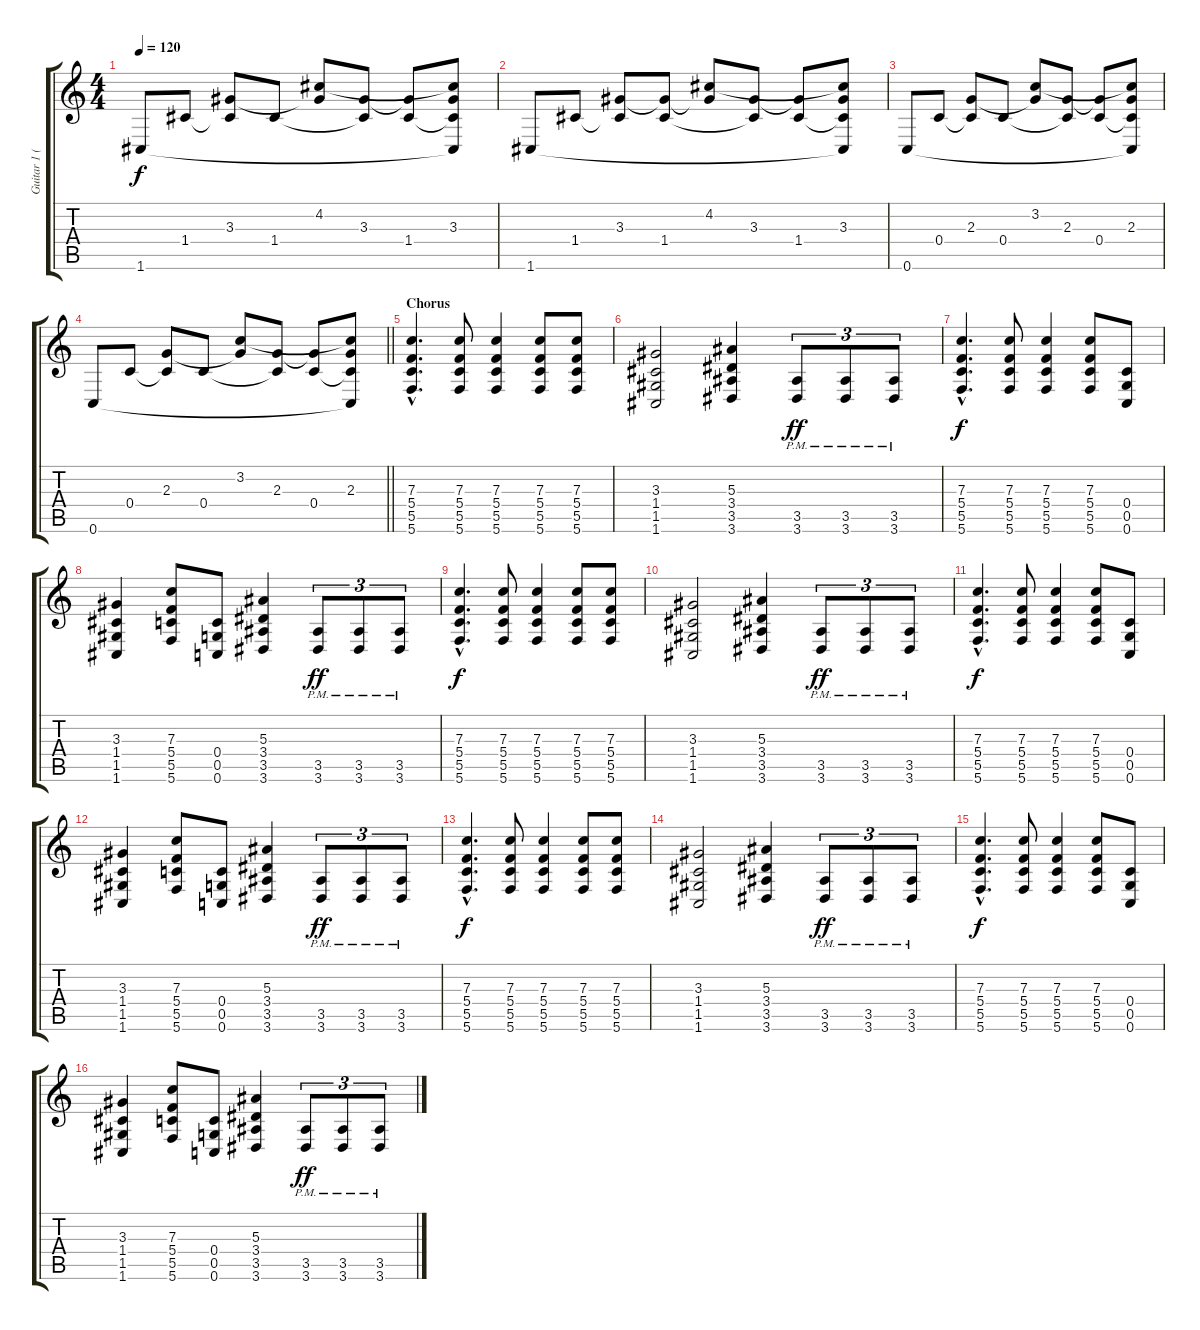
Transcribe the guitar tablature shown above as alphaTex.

\track ("Guitar 1 (Rythm.)" "Guitar 1 (") {instrument distortionguitar}
\staff {score tabs}
\tuning (D4 A3 F3 C3 G2 C2) {hide}
\ts (4 4)
\tempo 120
\clef g2
\ks c
1.6.8{dy f} 1.4.8 (3.3 1.4{t}).8 1.4.8 (4.2 3.3{t}).8 (3.3 1.4{t}).8 (3.3{t} 1.4).8 (4.2{t} 3.3 1.4{t} 1.6{t}).8 |
1.6.8 1.4.8 (3.3 1.4{t}).8 (3.3{t} 1.4).8 (4.2 3.3{t}).8 (3.3 1.4{t}).8 (3.3{t} 1.4).8 (4.2{t} 3.3 1.4{t} 1.6{t}).8 |
0.6.8 0.4.8 (2.3 0.4{t}).8 0.4.8 (3.2 2.3{t}).8 (2.3 0.4{t}).8 (2.3{t} 0.4).8 (3.2{t} 2.3 0.4{t} 0.6{t}).8 |
\barLineRight lightlight
0.6.8 0.4.8 (2.3 0.4{t}).8 0.4.8 (3.2 2.3{t}).8 (2.3 0.4{t}).8 (2.3{t} 0.4).8 (3.2{t} 2.3 0.4{t} 0.6{t}).8 |
\section ("" "Chorus")
(7.3{hac} 5.4{hac} 5.5{hac} 5.6{hac}).4{d} (7.3 5.4 5.5 5.6).8 (7.3 5.4 5.5 5.6).4 (7.3 5.4 5.5 5.6).8 (7.3 5.4 5.5 5.6).8 |
(3.3 1.4 1.5 1.6).2 (5.3 3.4 3.5 3.6).4 (3.5{pm} 3.6{pm}).8{tu (3 2) dy ff} (3.5{pm} 3.6{pm}).8{tu (3 2)} (3.5{pm} 3.6{pm}).8{tu (3 2)} |
(7.3{hac} 5.4{hac} 5.5{hac} 5.6{hac}).4{d dy f} (7.3 5.4 5.5 5.6).8 (7.3 5.4 5.5 5.6).4 (7.3 5.4 5.5 5.6).8 (0.4 0.5 0.6).8 |
(3.3 1.4 1.5 1.6).4 (7.3 5.4 5.5 5.6).8 (0.4 0.5 0.6).8 (5.3 3.4 3.5 3.6).4 (3.5{pm} 3.6{pm}).8{tu (3 2) dy ff} (3.5{pm} 3.6{pm}).8{tu (3 2)} (3.5{pm} 3.6{pm}).8{tu (3 2)} |
(7.3{hac} 5.4{hac} 5.5{hac} 5.6{hac}).4{d dy f} (7.3 5.4 5.5 5.6).8 (7.3 5.4 5.5 5.6).4 (7.3 5.4 5.5 5.6).8 (7.3 5.4 5.5 5.6).8 |
(3.3 1.4 1.5 1.6).2 (5.3 3.4 3.5 3.6).4 (3.5{pm} 3.6{pm}).8{tu (3 2) dy ff} (3.5{pm} 3.6{pm}).8{tu (3 2)} (3.5{pm} 3.6{pm}).8{tu (3 2)} |
(7.3{hac} 5.4{hac} 5.5{hac} 5.6{hac}).4{d dy f} (7.3 5.4 5.5 5.6).8 (7.3 5.4 5.5 5.6).4 (7.3 5.4 5.5 5.6).8 (0.4 0.5 0.6).8 |
(3.3 1.4 1.5 1.6).4 (7.3 5.4 5.5 5.6).8 (0.4 0.5 0.6).8 (5.3 3.4 3.5 3.6).4 (3.5{pm} 3.6{pm}).8{tu (3 2) dy ff} (3.5{pm} 3.6{pm}).8{tu (3 2)} (3.5{pm} 3.6{pm}).8{tu (3 2)} |
(7.3{hac} 5.4{hac} 5.5{hac} 5.6{hac}).4{d dy f} (7.3 5.4 5.5 5.6).8 (7.3 5.4 5.5 5.6).4 (7.3 5.4 5.5 5.6).8 (7.3 5.4 5.5 5.6).8 |
(3.3 1.4 1.5 1.6).2 (5.3 3.4 3.5 3.6).4 (3.5{pm} 3.6{pm}).8{tu (3 2) dy ff} (3.5{pm} 3.6{pm}).8{tu (3 2)} (3.5{pm} 3.6{pm}).8{tu (3 2)} |
(7.3{hac} 5.4{hac} 5.5{hac} 5.6{hac}).4{d dy f} (7.3 5.4 5.5 5.6).8 (7.3 5.4 5.5 5.6).4 (7.3 5.4 5.5 5.6).8 (0.4 0.5 0.6).8 |
(3.3 1.4 1.5 1.6).4 (7.3 5.4 5.5 5.6).8 (0.4 0.5 0.6).8 (5.3 3.4 3.5 3.6).4 (3.5{pm} 3.6{pm}).8{tu (3 2) dy ff} (3.5{pm} 3.6{pm}).8{tu (3 2)} (3.5{pm} 3.6{pm}).8{tu (3 2)}
